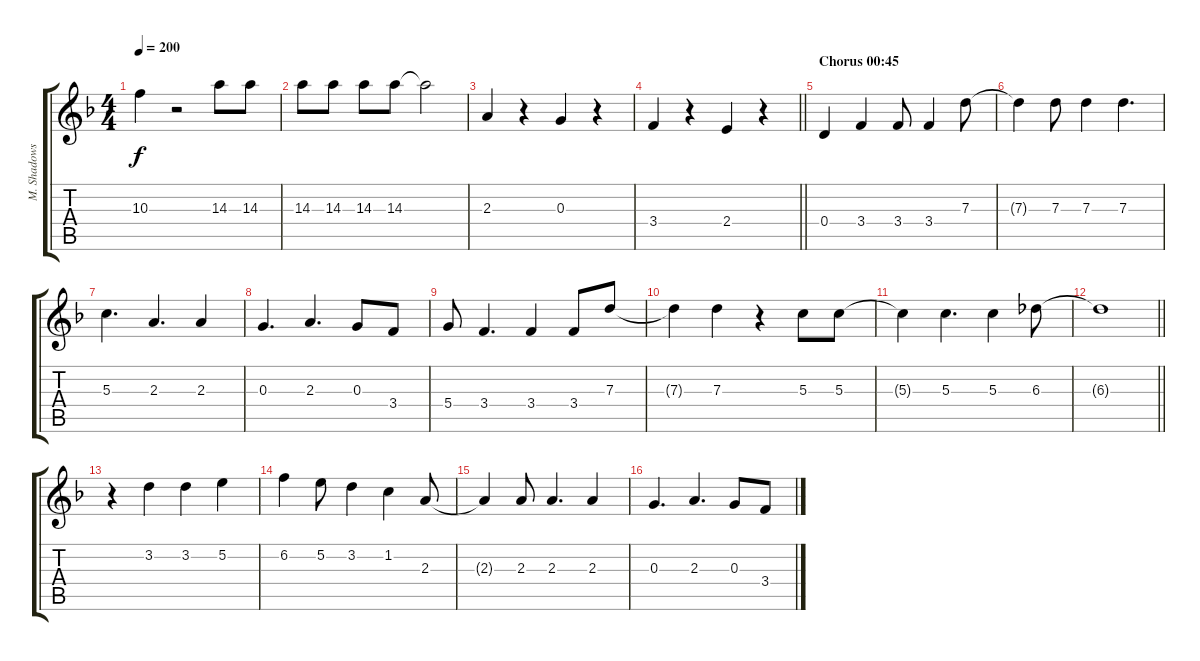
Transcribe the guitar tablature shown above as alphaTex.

\track ("M. Shadows (Vocals)" "M. Shadows") {instrument fretlessbass}
\staff {score tabs}
\tuning (E4 B3 G3 D3 A2 E2) {hide}
\ts (4 4)
\tempo 200
\clef g2
\ks f
10.3{t}.4{dy f} r.2 14.3.8 14.3.8 |
14.3.8 14.3.8 14.3.8 14.3.8 14.3{t}.2 |
2.3.4 r.4 0.3.4 r.4 |
\barLineRight lightlight
3.4.4 r.4 2.4.4 r.4 |
\section ("" "Chorus 00:45")
0.4.4 3.4.4 3.4.8 3.4.4 7.3.8 |
7.3{t}.4 7.3.8 7.3.4 7.3.4{d} |
5.3.4{d} 2.3.4{d} 2.3.4 |
0.3.4{d} 2.3.4{d} 0.3.8 3.4.8 |
5.4.8 3.4.4{d} 3.4.4 3.4.8 7.3.8 |
7.3{t}.4 7.3.4 r.4 5.3.8 5.3.8 |
5.3{t}.4 5.3.4{d} 5.3.4 6.3.8 |
\barLineRight lightlight
6.3{t}.1 |
\section ("" "")
r.4 3.2.4 3.2.4 5.2.4 |
6.2.4 5.2.8 3.2.4 1.2.4 2.3.8 |
2.3{t}.4 2.3.8 2.3.4{d} 2.3.4 |
0.3.4{d} 2.3.4{d} 0.3.8 3.4.8
